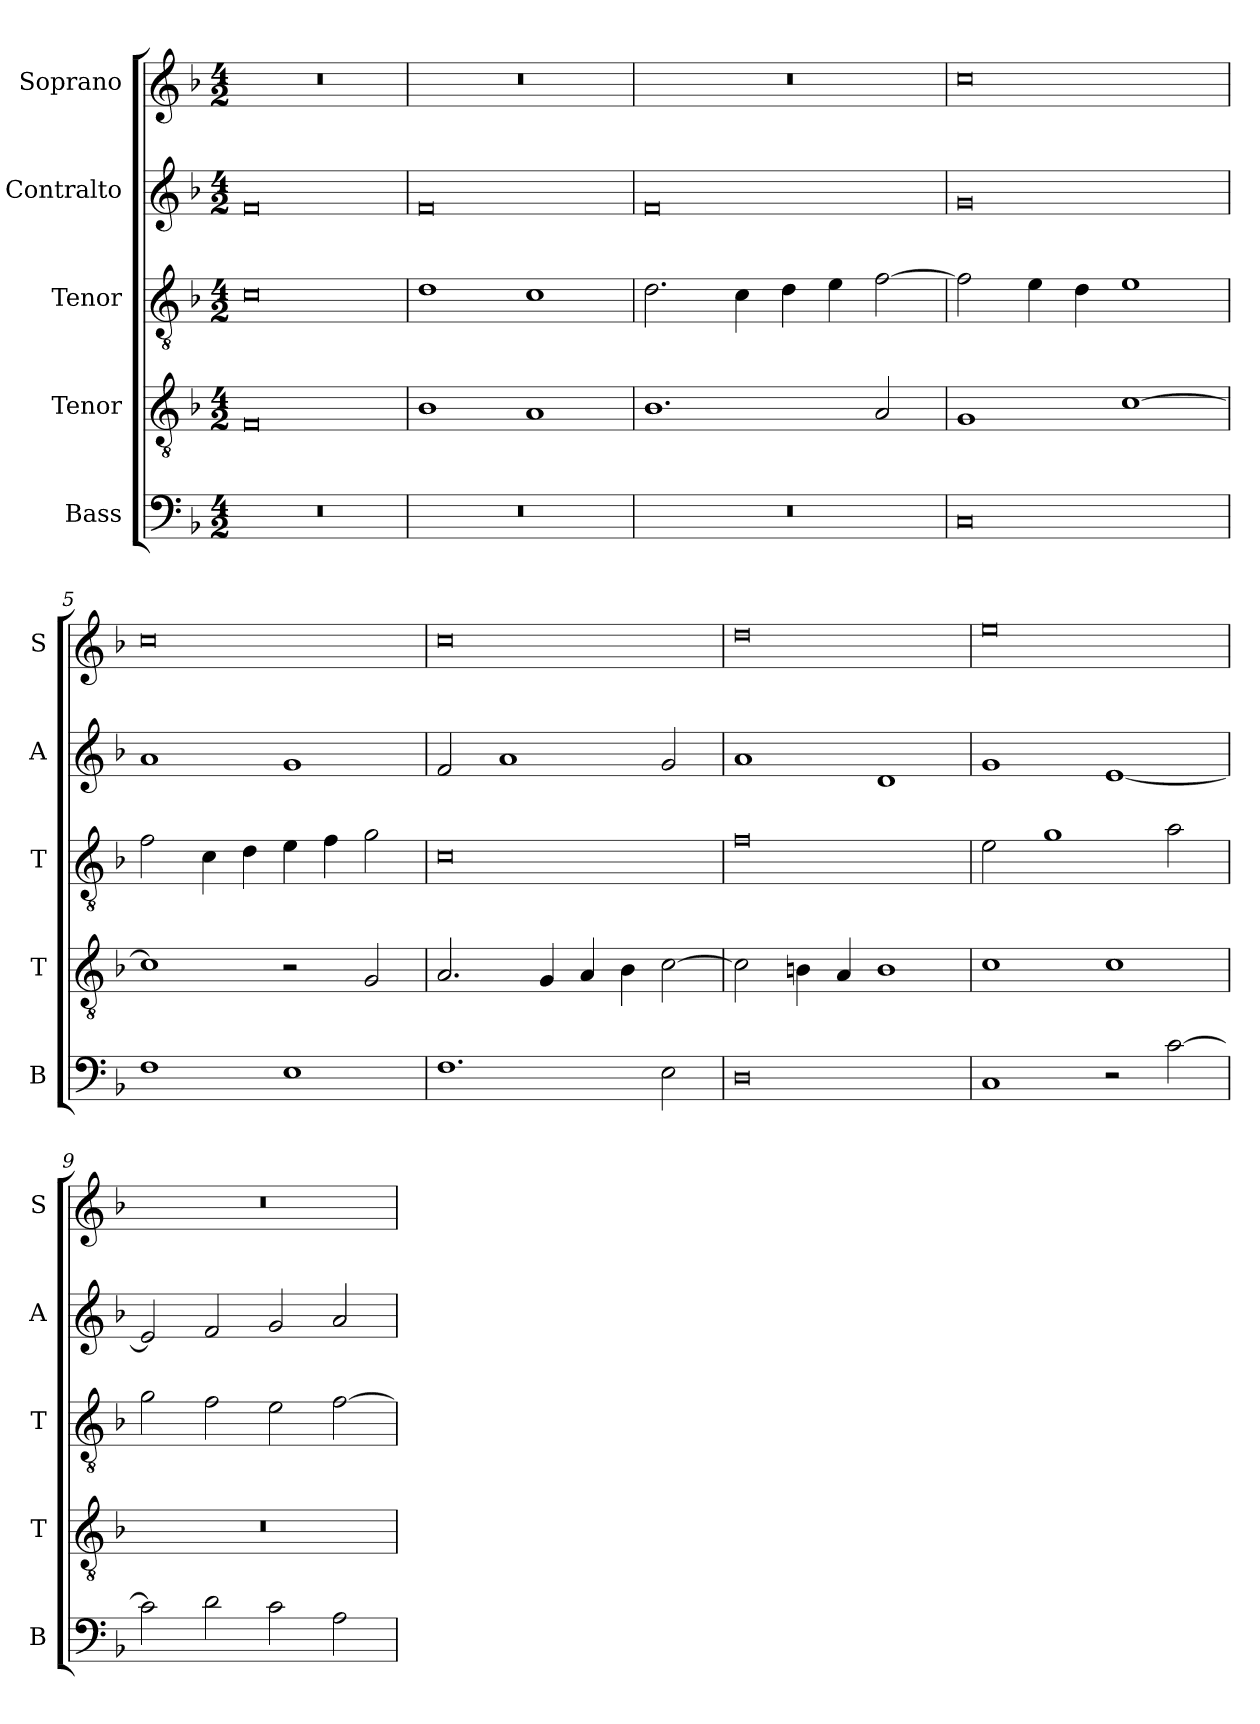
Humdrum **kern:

**kern	**kern	**kern	**kern	**kern
*part5	*part4	*part3	*part2	*part1
*staff5	*staff4	*staff3	*staff2	*staff1
*I"Bass	*I"Tenor	*I"Tenor	*I"Contralto	*I"Soprano
*I'B	*I'T	*I'T	*I'A	*I'S
*clefF4	*clefGv2	*clefGv2	*clefG2	*clefG2
*k[b-]	*k[b-]	*k[b-]	*k[b-]	*k[b-]
*F:ion	*F:ion	*F:ion	*F:ion	*F:ion
*M4/2	*M4/2	*M4/2	*M4/2	*M4/2
=1	=1	=1	=1	=1
0r	0F	0c	0f	0r
=2	=2	=2	=2	=2
0r	1B-	1d	0f	0r
.	1A	1c	.	.
=3	=3	=3	=3	=3
0r	1.B-	2.d	0f	0r
.	.	4c	.	.
.	.	4d	.	.
.	.	4e	.	.
.	2A	[2f	.	.
=4	=4	=4	=4	=4
0C	1G	2f]	0g	0cc
.	.	4e	.	.
.	.	4d	.	.
.	[1c	1e	.	.
=5	=5	=5	=5	=5
1F	1c]	2f	1a	0cc
.	.	4c	.	.
.	.	4d	.	.
1E	2r	4e	1g	.
.	.	4f	.	.
.	2G	2g	.	.
=6	=6	=6	=6	=6
1.F	2.A	0c	2f	0cc
.	.	.	1a	.
.	4G	.	.	.
.	4A	.	.	.
.	4B-	.	.	.
2E	[2c	.	2g	.
=7	=7	=7	=7	=7
0D	2c]	0f	1a	0dd
.	4Bn	.	.	.
.	4A	.	.	.
.	1B	.	1d	.
=8	=8	=8	=8	=8
1C	1c	2e	1g	0ee
.	.	1g	.	.
2r	1c	.	[1e	.
[2c	.	2a	.	.
=9	=9	=9	=9	=9
2c]	0r	2g	2e]	0r
2d	.	2f	2f	.
2c	.	2e	2g	.
2A	.	[2f	2a	.
=	=	=	=	=
*-	*-	*-	*-	*-
